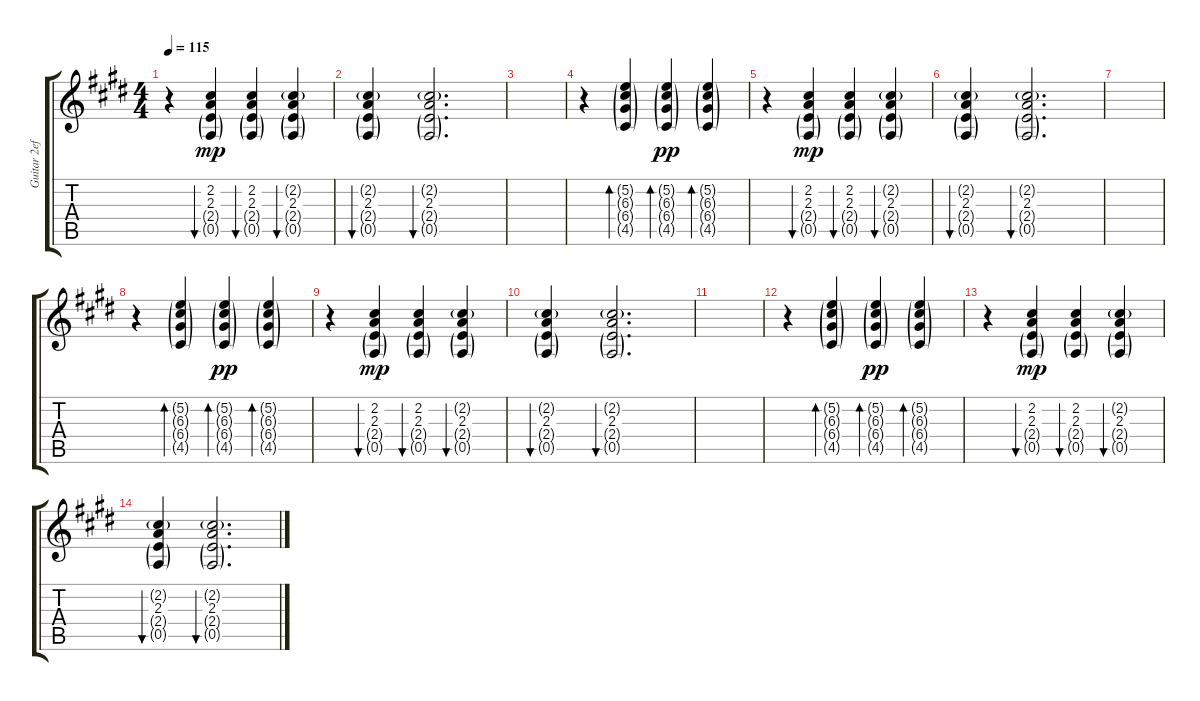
\track ("Guitar 2efx" "Guitar 2ef") {instrument electricguitarjazz}
\staff {score tabs}
\tuning (E4 B3 G3 D3 A2 E2) {hide}
\ts (4 4)
\tempo 115
\clef g2
\ks c#minor
r.4{dy pp} (2.2 2.3 2.4{g} 0.5{g}).4{bu 480 dy mp} (2.2 2.3 2.4{g} 0.5{g}).4{bu 480} (2.2{g} 2.3 2.4{g} 0.5{g}).4{bu 480} |
(2.2{g} 2.3 2.4{g} 0.5{g}).4{bu 480} (2.2{g} 2.3 2.4{g} 0.5{g}).2{d bu 480} |
|
r.4 (5.2{g} 6.3{g} 6.4{g} 4.5{g}).4{bd 480} (5.2{g} 6.3{g} 6.4{g} 4.5{g}).4{bd 480 dy pp} (5.2{g} 6.3{g} 6.4{g} 4.5{g}).4{bd 480} |
r.4 (2.2 2.3 2.4{g} 0.5{g}).4{bu 480 dy mp} (2.2 2.3 2.4{g} 0.5{g}).4{bu 480} (2.2{g} 2.3 2.4{g} 0.5{g}).4{bu 480} |
(2.2{g} 2.3 2.4{g} 0.5{g}).4{bu 480} (2.2{g} 2.3 2.4{g} 0.5{g}).2{d bu 480} |
|
r.4 (5.2{g} 6.3{g} 6.4{g} 4.5{g}).4{bd 480} (5.2{g} 6.3{g} 6.4{g} 4.5{g}).4{bd 480 dy pp} (5.2{g} 6.3{g} 6.4{g} 4.5{g}).4{bd 480} |
r.4 (2.2 2.3 2.4{g} 0.5{g}).4{bu 480 dy mp} (2.2 2.3 2.4{g} 0.5{g}).4{bu 480} (2.2{g} 2.3 2.4{g} 0.5{g}).4{bu 480} |
(2.2{g} 2.3 2.4{g} 0.5{g}).4{bu 480} (2.2{g} 2.3 2.4{g} 0.5{g}).2{d bu 480} |
|
r.4 (5.2{g} 6.3{g} 6.4{g} 4.5{g}).4{bd 480} (5.2{g} 6.3{g} 6.4{g} 4.5{g}).4{bd 480 dy pp} (5.2{g} 6.3{g} 6.4{g} 4.5{g}).4{bd 480} |
r.4 (2.2 2.3 2.4{g} 0.5{g}).4{bu 480 dy mp} (2.2 2.3 2.4{g} 0.5{g}).4{bu 480} (2.2{g} 2.3 2.4{g} 0.5{g}).4{bu 480} |
(2.2{g} 2.3 2.4{g} 0.5{g}).4{bu 480} (2.2{g} 2.3 2.4{g} 0.5{g}).2{d bu 480}
